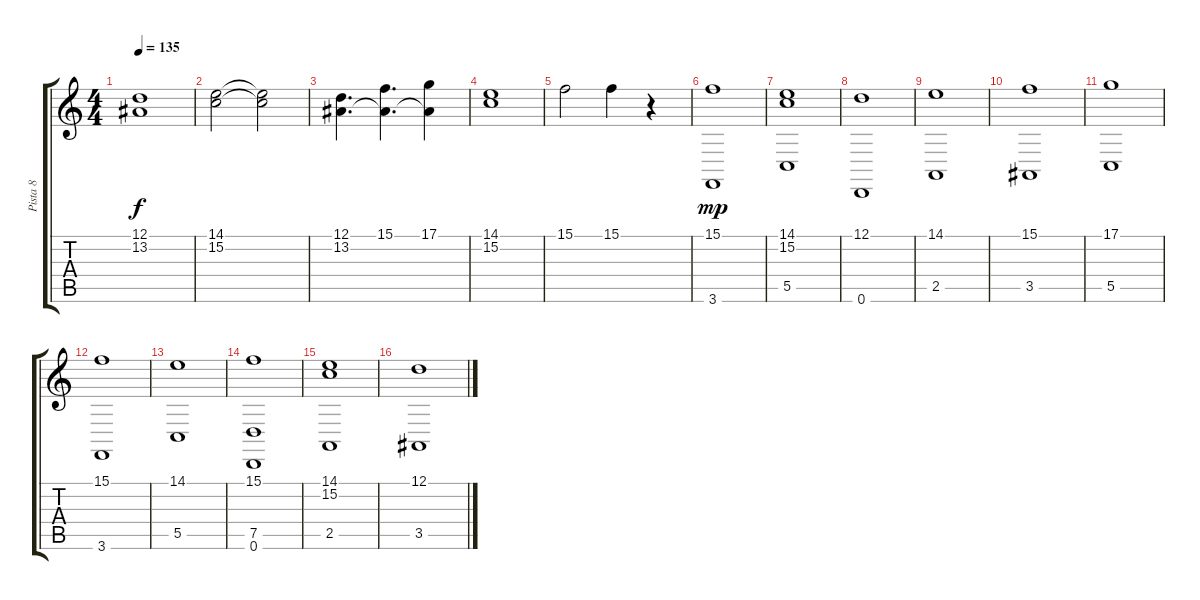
\track ("Pista 8" "Pista 8") {instrument stringensemble1}
\staff {score tabs}
\tuning (D4 A3 F3 C3 G2 D2) {hide}
\ts (4 4)
\tempo 135
\clef g2
\ks c
(12.1 13.2).1{dy f} |
(14.1 15.2).2 (14.1{t} 15.2{t}).2 |
(12.1 13.2).4{d} (15.1 13.2{t}).4{d} (17.1 13.2{t}).4 |
(14.1 15.2).1 |
15.1.2 15.1.4 r.4 |
(15.1 3.6).1{dy mp} |
(14.1 15.2 5.5).1 |
(12.1 0.6).1 |
(14.1 2.5).1 |
(15.1 3.5).1 |
(17.1 5.5).1 |
(15.1 3.6).1 |
(14.1 5.5).1 |
(15.1 7.5 0.6).1 |
(14.1 15.2 2.5).1 |
(12.1 3.5).1
